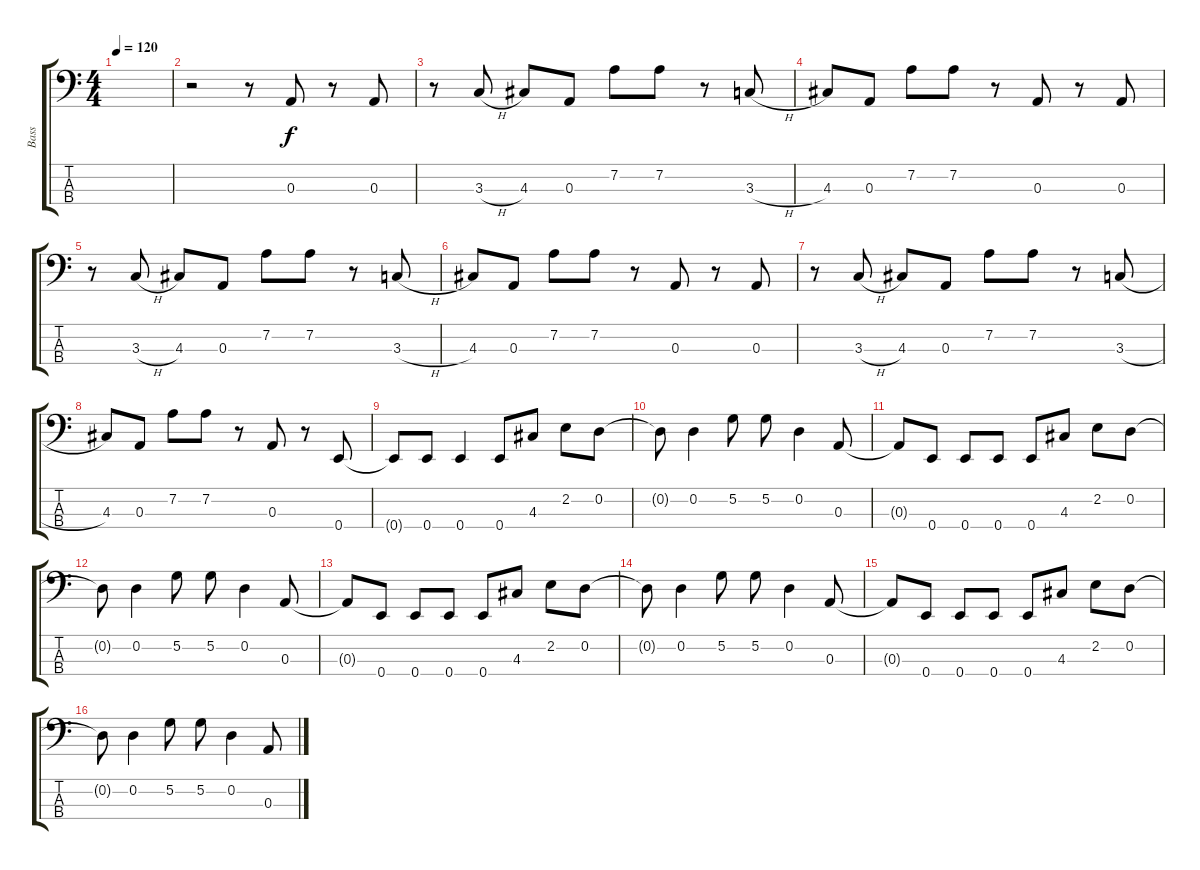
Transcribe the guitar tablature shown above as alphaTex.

\track ("Bass" "Bass") {instrument electricbassfinger}
\staff {score tabs}
\tuning (G2 D2 A1 E1) {hide}
\ts (4 4)
\tempo 120
\clef f4
\ks c
|
r.2 r.8 0.3.8 r.8 0.3.8 |
r.8 3.3{h}.8 4.3.8 0.3.8 7.2.8 7.2.8 r.8 3.3{h}.8 |
4.3.8 0.3.8 7.2.8 7.2.8 r.8 0.3.8 r.8 0.3.8 |
r.8 3.3{h}.8 4.3.8 0.3.8 7.2.8 7.2.8 r.8 3.3{h}.8 |
4.3.8 0.3.8 7.2.8 7.2.8 r.8 0.3.8 r.8 0.3.8 |
r.8 3.3{h}.8 4.3.8 0.3.8 7.2.8 7.2.8 r.8 3.3{h}.8 |
4.3.8 0.3.8 7.2.8 7.2.8 r.8 0.3.8 r.8 0.4.8 |
0.4{t}.8 0.4.8 0.4.4 0.4.8 4.3.8 2.2.8 0.2.8 |
0.2{t}.8 0.2.4 5.2.8 5.2.8 0.2.4 0.3.8 |
0.3{t}.8 0.4.8 0.4.8 0.4.8 0.4.8 4.3.8 2.2.8 0.2.8 |
0.2{t}.8 0.2.4 5.2.8 5.2.8 0.2.4 0.3.8 |
0.3{t}.8 0.4.8 0.4.8 0.4.8 0.4.8 4.3.8 2.2.8 0.2.8 |
0.2{t}.8 0.2.4 5.2.8 5.2.8 0.2.4 0.3.8 |
0.3{t}.8 0.4.8 0.4.8 0.4.8 0.4.8 4.3.8 2.2.8 0.2.8 |
0.2{t}.8 0.2.4 5.2.8 5.2.8 0.2.4 0.3.8
